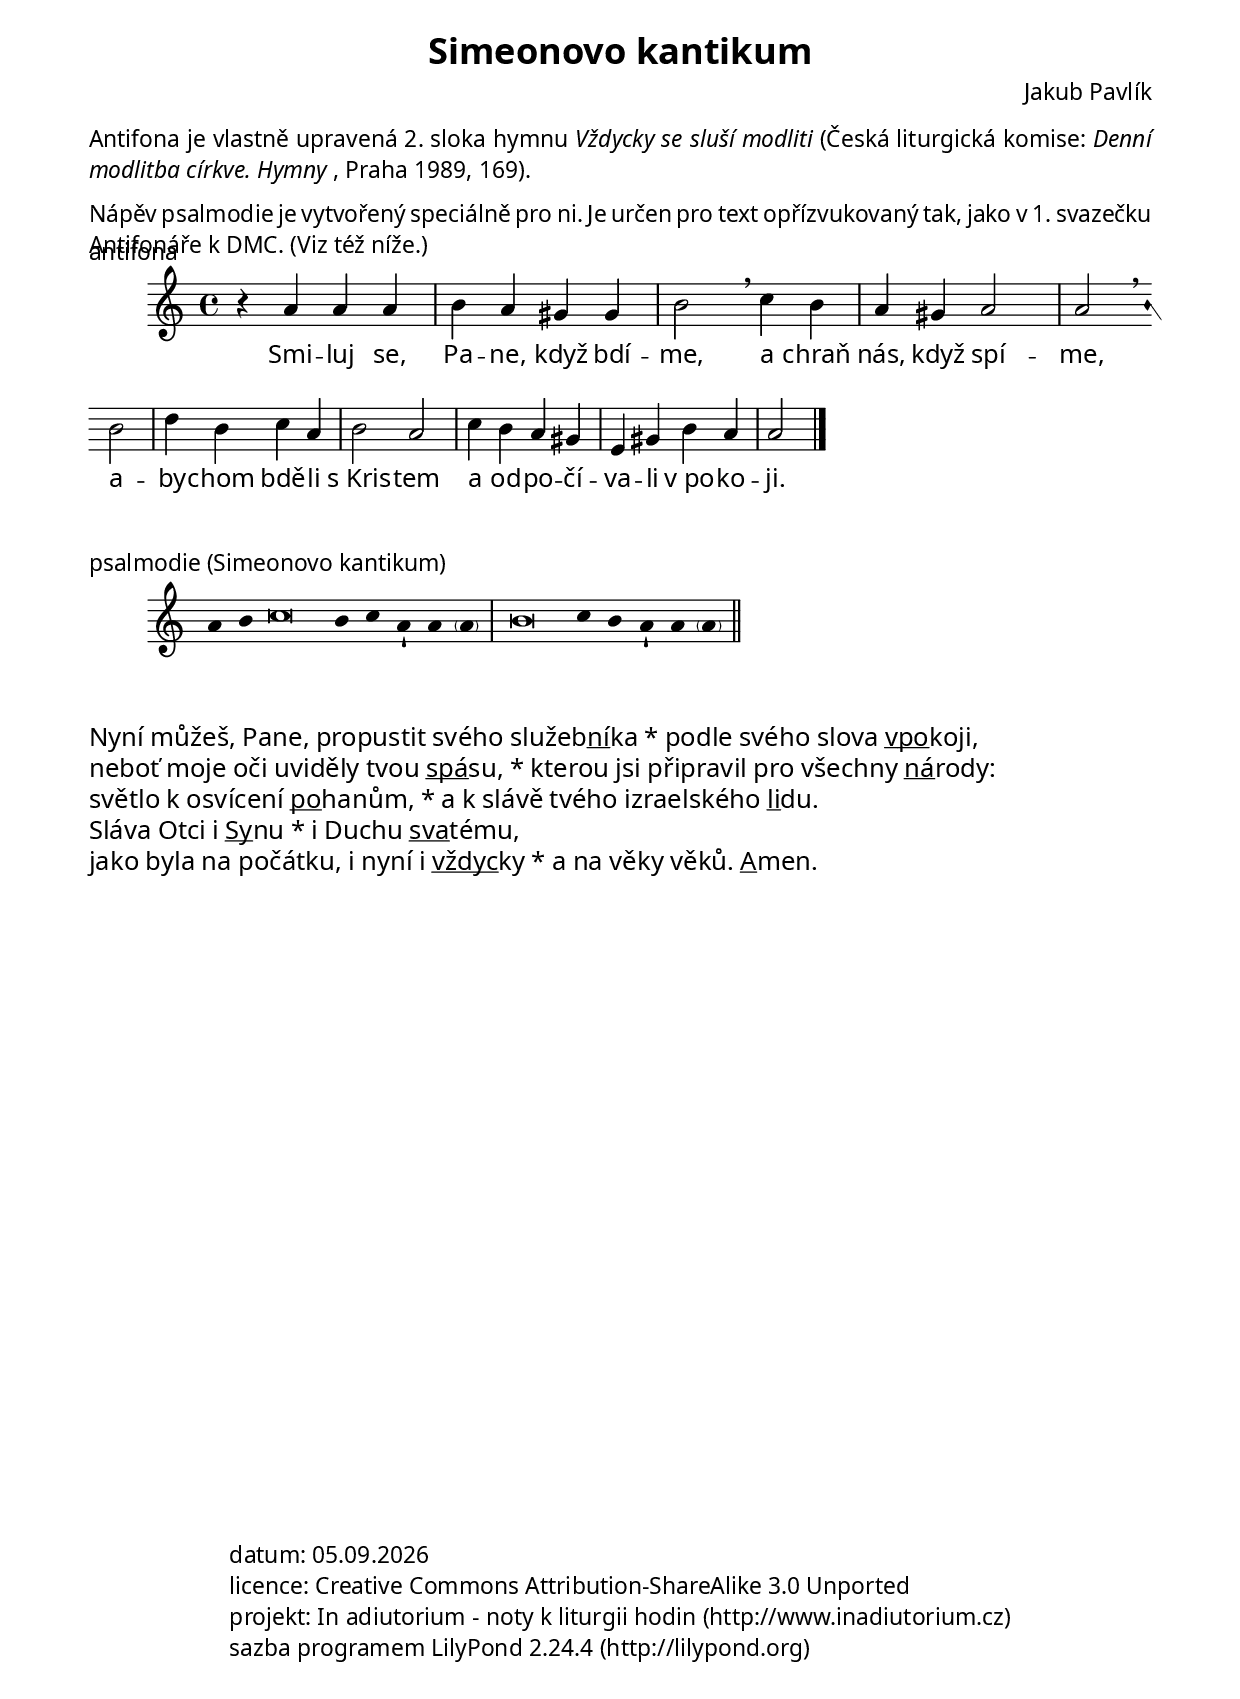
\version "2.14.2"

\header {
  title = "Simeonovo kantikum"
  composer = "Jakub Pavlík"
}

\include "spolecne.ly"

\markup\justify {Antifona je vlastně upravená 2. sloka hymnu
\italic{Vždycky se sluší modliti}
(Česká liturgická komise: \italic{Denní modlitba církve. Hymny}, Praha 1989, 169).
}
\markup\justify {
Nápěv psalmodie je vytvořený speciálně pro ni. Je určen pro text
opřízvukovaný tak, jako v 1. svazečku Antifonáře k DMC. (Viz též níže.)}
\markup{ "" }

\score {
  \relative c'' {
    \time 4/4
    r4 a a a b a gis gis b2 \breathe
    c4 b a gis a2 a \breathe \break
    b2 d4 b c a b2 a 
    c4 b a gis e gis b a a2 \bar "|."
  }
  \addlyrics {
    Smi -- luj se, Pa -- ne, když bdí -- me,
    a chraň nás, když spí -- me,
    a -- by -- chom bdě -- li s_Kris -- tem
    a od -- po -- čí -- va -- li v_po -- ko -- ji.
  }
  \header {
    piece = "antifona"
  }
}

\score {
  \relative c'' {
    \choralniRezim
    a4 b c\breve b4 c a-| a \parenthesize a \barMax
    b\breve c4 b a-| a \parenthesize a \barFinalis
  }
  \header {
    piece = "psalmodie (Simeonovo kantikum)"
  }
}

\markup\large\column {
\line{
  Nyní můžeš, Pane, propustit svého \concat{služeb\underline{ní}ka} * 
podle svého slova \concat{\underline{v po}koji,}
}
\line{
neboť moje oči uviděly tvou \concat{\underline{spá}su,} * 
kterou jsi připravil pro všechny \concat{\underline{ná}rody:}
}
\line{
světlo k osvícení \concat{\underline{po}hanům,} * 
a k slávě tvého izraelského \concat{\underline{li}du.}
}
\line{
Sláva Otci i \concat{\underline{Sy}nu} * 
i Duchu \concat{\underline{sva}tému,}
}
\line{
jako byla na počátku, i nyní i \concat{\underline{vždyc}ky} * 
a na věky věků. \concat{\underline{A}men.}
}
}